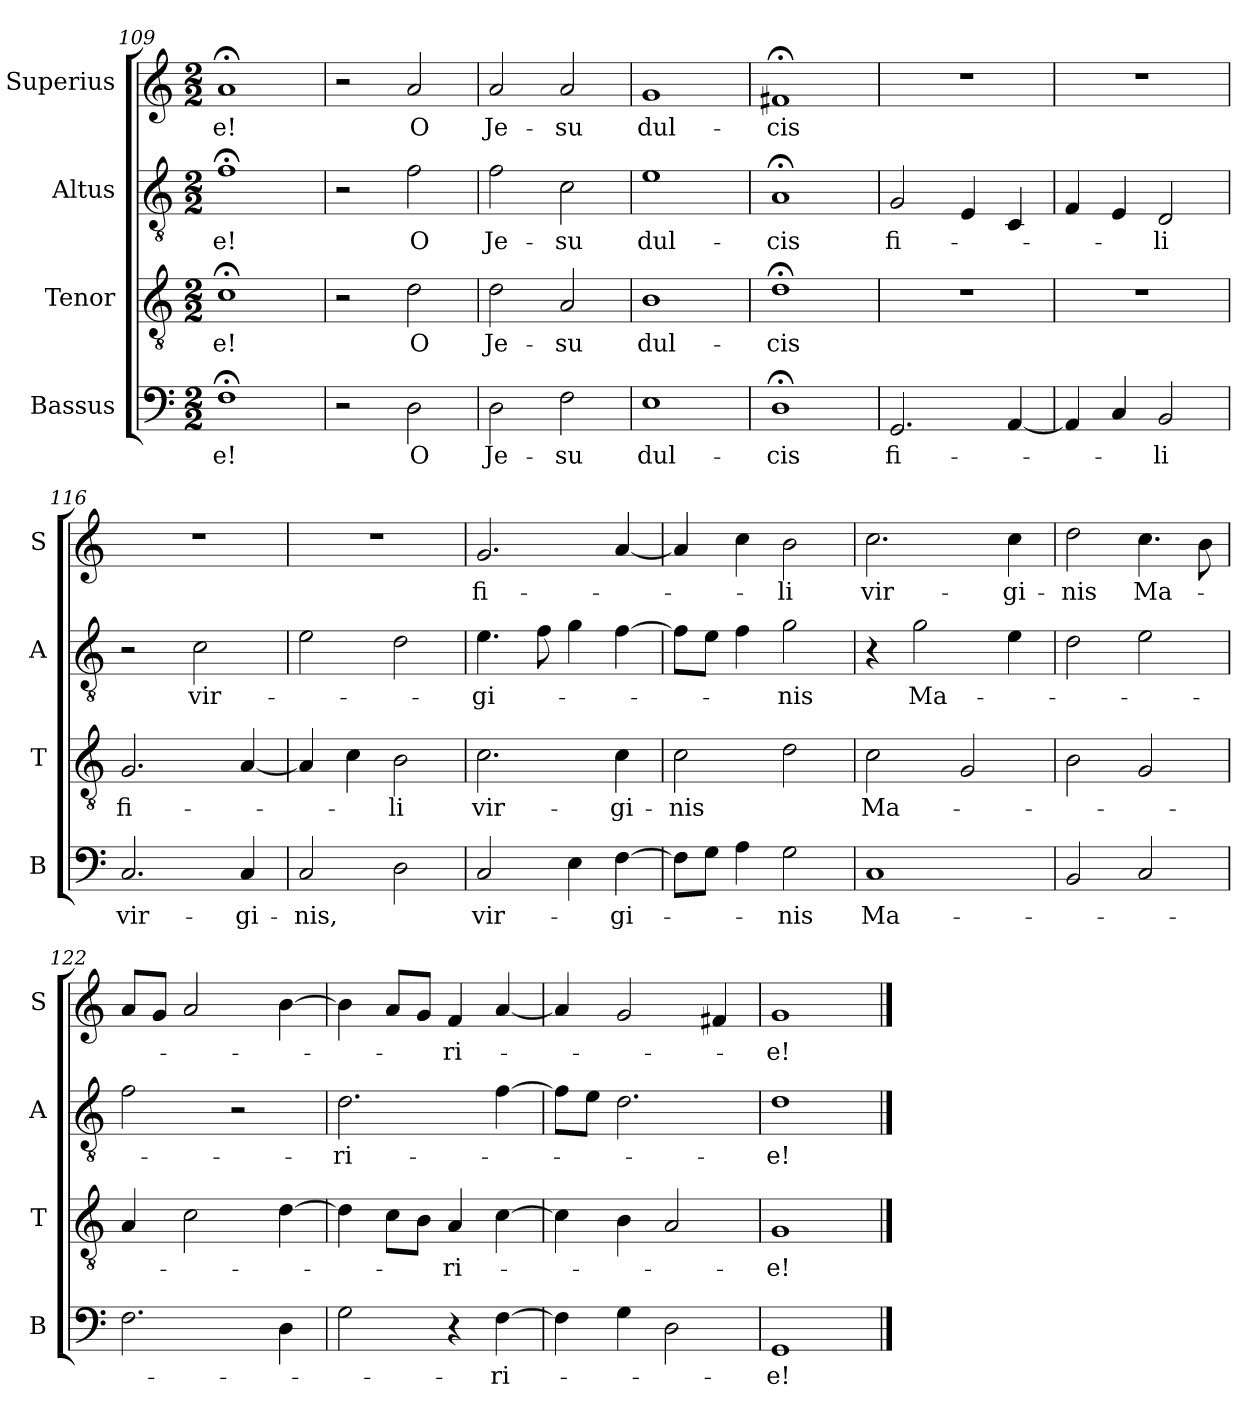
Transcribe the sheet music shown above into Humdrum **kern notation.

**kern	**text	**kern	**text	**kern	**text	**kern	**text
*part4	*part4	*part3	*part3	*part2	*part2	*part1	*part1
*staff4	*staff4	*staff3	*staff3	*staff2	*staff2	*staff1	*staff1
*I"Bassus	*	*I"Tenor	*	*I"Altus	*	*I"Superius	*
*I'B	*	*I'T	*	*I'A	*	*I'S	*
*clefF4	*	*clefGv2	*	*clefGv2	*	*clefG2	*
*k[]	*	*k[]	*	*k[]	*	*k[]	*
*M2/2	*	*M2/2	*	*M2/2	*	*M2/2	*
=109	=109	=109	=109	=109	=109	=109	=109
1F;<	-e!	1c;<	-e!	1f;<	-e!	1a;<	-e!
=110	=110	=110	=110	=110	=110	=110	=110
2r	.	2r	.	2r	.	2r	.
2D	O	2d	O	2f	O	2a	O
=111	=111	=111	=111	=111	=111	=111	=111
2D	Je-	2d	Je-	2f	Je-	2a	Je-
2F	-su	2A	-su	2c	-su	2a	-su
=112	=112	=112	=112	=112	=112	=112	=112
1E	dul-	1B	dul-	1e	dul-	1g	dul-
=113	=113	=113	=113	=113	=113	=113	=113
1D;<	-cis	1d;<	-cis	1A;<	-cis	1f#i;<	-cis
=114	=114	=114	=114	=114	=114	=114	=114
2.GG	fi-	1r	.	2G	fi-	1r	.
.	.	.	.	4E	.	.	.
[4AA	.	.	.	4C	.	.	.
=115	=115	=115	=115	=115	=115	=115	=115
4AA]	.	1r	.	4F	.	1r	.
4C	.	.	.	4E	.	.	.
2BB	-li	.	.	2D	-li	.	.
=116	=116	=116	=116	=116	=116	=116	=116
2.C	vir-	2.G	fi-	2r	.	1r	.
.	.	.	.	2c	vir-	.	.
4C	-gi-	[4A	.	.	.	.	.
=117	=117	=117	=117	=117	=117	=117	=117
2C	-nis,	4A]	.	2e	.	1r	.
.	.	4c	.	.	.	.	.
2D	.	2B	-li	2d	.	.	.
=118	=118	=118	=118	=118	=118	=118	=118
!	!LO:LY:i	!	!	!	!	!	!
2C	vir-	2.c	vir-	4.e	-gi-	2.g	fi-
.	.	.	.	8f	.	.	.
4E	.	.	.	4g	.	.	.
!	!LO:LY:i	!	!	!	!	!	!
[4F	-gi-	4c	-gi-	[4f	.	[4a	.
=119	=119	=119	=119	=119	=119	=119	=119
8FL]	.	2c	-nis	8fL]	.	4a]	.
8GJ	.	.	.	8eJ	.	.	.
4A	.	.	.	4f	.	4cc	.
!	!LO:LY:i	!	!	!	!	!	!
2G	-nis	2d	.	2g	-nis	2b	-li
=120	=120	=120	=120	=120	=120	=120	=120
1C	Ma-	2c	Ma-	4r	.	2.cc	vir-
.	.	.	.	2g	Ma-	.	.
.	.	2G	.	.	.	.	.
.	.	.	.	4e	.	4cc	-gi-
=121	=121	=121	=121	=121	=121	=121	=121
2BB	.	2B	.	2d	.	2dd	-nis
2C	.	2G	.	2e	.	4.cc	Ma-
.	.	.	.	.	.	8b	.
=122	=122	=122	=122	=122	=122	=122	=122
2.F	.	4A	.	2f	.	8aL	.
.	.	.	.	.	.	8gJ	.
.	.	2c	.	.	.	2a	.
.	.	.	.	2r	.	.	.
4D	.	[4d	.	.	.	[4b	.
=123	=123	=123	=123	=123	=123	=123	=123
2G	.	4d]	.	2.d	-ri-	4b]	.
.	.	8cL	.	.	.	8aL	.
.	.	8BJ	.	.	.	8gJ	.
4r	.	4A	-ri-	.	.	4f	-ri-
[4F	-ri-	[4c	.	[4f	.	[4a	.
=124	=124	=124	=124	=124	=124	=124	=124
4F]	.	4c]	.	8fL]	.	4a]	.
.	.	.	.	8eJ	.	.	.
4G	.	4B	.	2.d	.	2g	.
2D	.	2A	.	.	.	.	.
.	.	.	.	.	.	4f#X	.
=125	=125	=125	=125	=125	=125	=125	=125
1GG	-e!	1G	-e!	1d	-e!	1g	-e!
==	==	==	==	==	==	==	==
*-	*-	*-	*-	*-	*-	*-	*-
